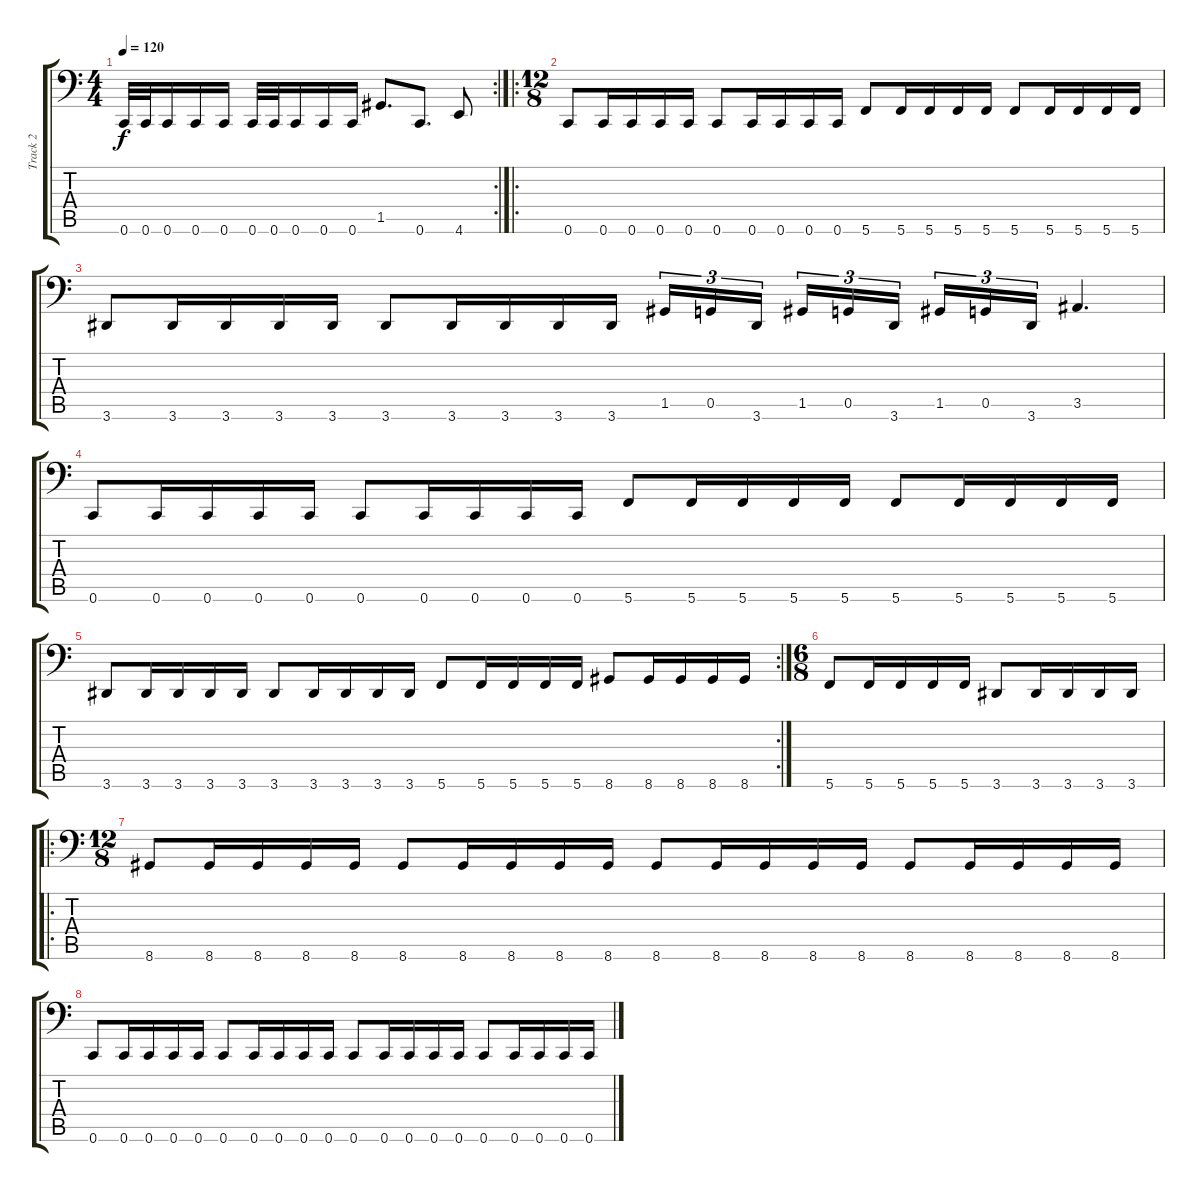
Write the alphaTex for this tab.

\track ("Track 2" "Track 2") {instrument electricbasspick}
\staff {score tabs}
\tuning (D3 A2 F2 C2 G1 C1) {hide}
\rc 2
\ts (4 4)
\tempo 120
\clef f4
\ks c
0.6.32{dy f} 0.6.32 0.6.16 0.6.16 0.6.16 0.6.32 0.6.32 0.6.16 0.6.16 0.6.16 1.5.8{d} 0.6.8{d} 4.6.8 |
\ro
\ts (12 8)
0.6.8 0.6.16 0.6.16 0.6.16 0.6.16 0.6.8 0.6.16 0.6.16 0.6.16 0.6.16 5.6.8 5.6.16 5.6.16 5.6.16 5.6.16 5.6.8 5.6.16 5.6.16 5.6.16 5.6.16 |
3.6.8 3.6.16 3.6.16 3.6.16 3.6.16 3.6.8 3.6.16 3.6.16 3.6.16 3.6.16 1.5.16{tu (3 2)} 0.5.16{tu (3 2)} 3.6.16{tu (3 2)} 1.5.16{tu (3 2)} 0.5.16{tu (3 2)} 3.6.16{tu (3 2)} 1.5.16{tu (3 2)} 0.5.16{tu (3 2)} 3.6.16{tu (3 2)} 3.5.4{d} |
0.6.8 0.6.16 0.6.16 0.6.16 0.6.16 0.6.8 0.6.16 0.6.16 0.6.16 0.6.16 5.6.8 5.6.16 5.6.16 5.6.16 5.6.16 5.6.8 5.6.16 5.6.16 5.6.16 5.6.16 |
\rc 2
3.6.8 3.6.16 3.6.16 3.6.16 3.6.16 3.6.8 3.6.16 3.6.16 3.6.16 3.6.16 5.6.8 5.6.16 5.6.16 5.6.16 5.6.16 8.6.8 8.6.16 8.6.16 8.6.16 8.6.16 |
\ts (6 8)
5.6.8 5.6.16 5.6.16 5.6.16 5.6.16 3.6.8 3.6.16 3.6.16 3.6.16 3.6.16 |
\ro
\ts (12 8)
8.6.8 8.6.16 8.6.16 8.6.16 8.6.16 8.6.8 8.6.16 8.6.16 8.6.16 8.6.16 8.6.8 8.6.16 8.6.16 8.6.16 8.6.16 8.6.8 8.6.16 8.6.16 8.6.16 8.6.16 |
0.6.8 0.6.16 0.6.16 0.6.16 0.6.16 0.6.8 0.6.16 0.6.16 0.6.16 0.6.16 0.6.8 0.6.16 0.6.16 0.6.16 0.6.16 0.6.8 0.6.16 0.6.16 0.6.16 0.6.16
